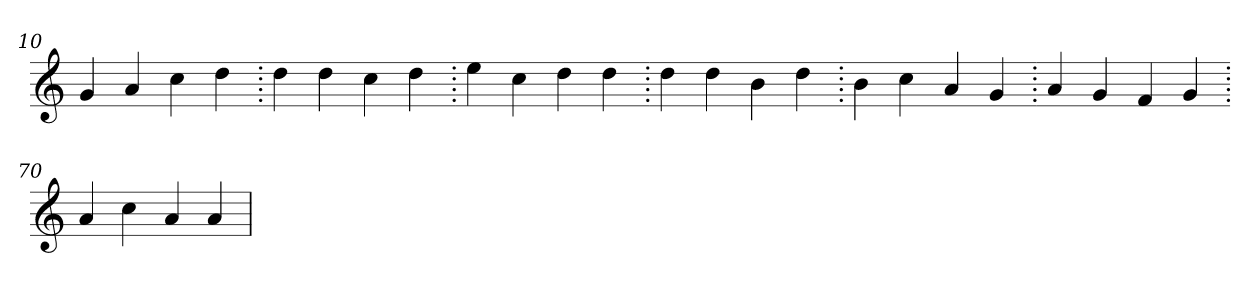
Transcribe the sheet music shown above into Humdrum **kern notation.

**kern
*part1
*staff1
*clefG2
=10.
4g
4a
4cc
4dd
=20.
4dd
4dd
4cc
4dd
=30.
4ee
4cc
4dd
4dd
=40.
4dd
4dd
4b
4dd
=50.
4b
4cc
4a
4g
=60.
4a
4g
4f
4g
=70.
4a
4cc
4a
4a
=
*-
